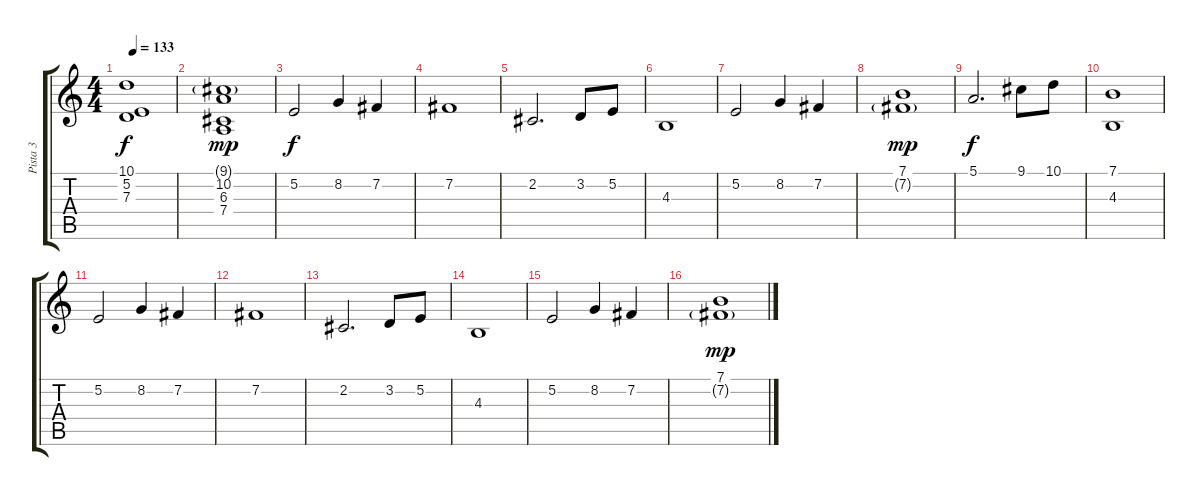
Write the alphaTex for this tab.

\track ("Pista 3" "Pista 3") {instrument violin}
\staff {score tabs}
\tuning (E4 B3 G3 D3 A2 E2) {hide}
\ts (4 4)
\tempo 133
\clef g2
\ks c
(10.1 5.2 7.3).1{dy f} |
(9.1{g} 10.2 6.3 7.4).1{dy mp} |
5.2.2{dy f volume 16 instrument trumpet} 8.2.4 7.2.4 |
7.2.1 |
2.2.2{d} 3.2.8 5.2.8 |
4.3.1 |
5.2.2{volume 16 instrument trumpet} 8.2.4 7.2.4 |
(7.1 7.2{g}).1{dy mp} |
5.1.2{d dy f} 9.1.8 10.1.8 |
(7.1 4.3).1 |
5.2.2{volume 16 instrument trumpet} 8.2.4 7.2.4 |
7.2.1 |
2.2.2{d} 3.2.8 5.2.8 |
4.3.1 |
5.2.2{volume 16 instrument trumpet} 8.2.4 7.2.4 |
(7.1 7.2{g}).1{dy mp}
